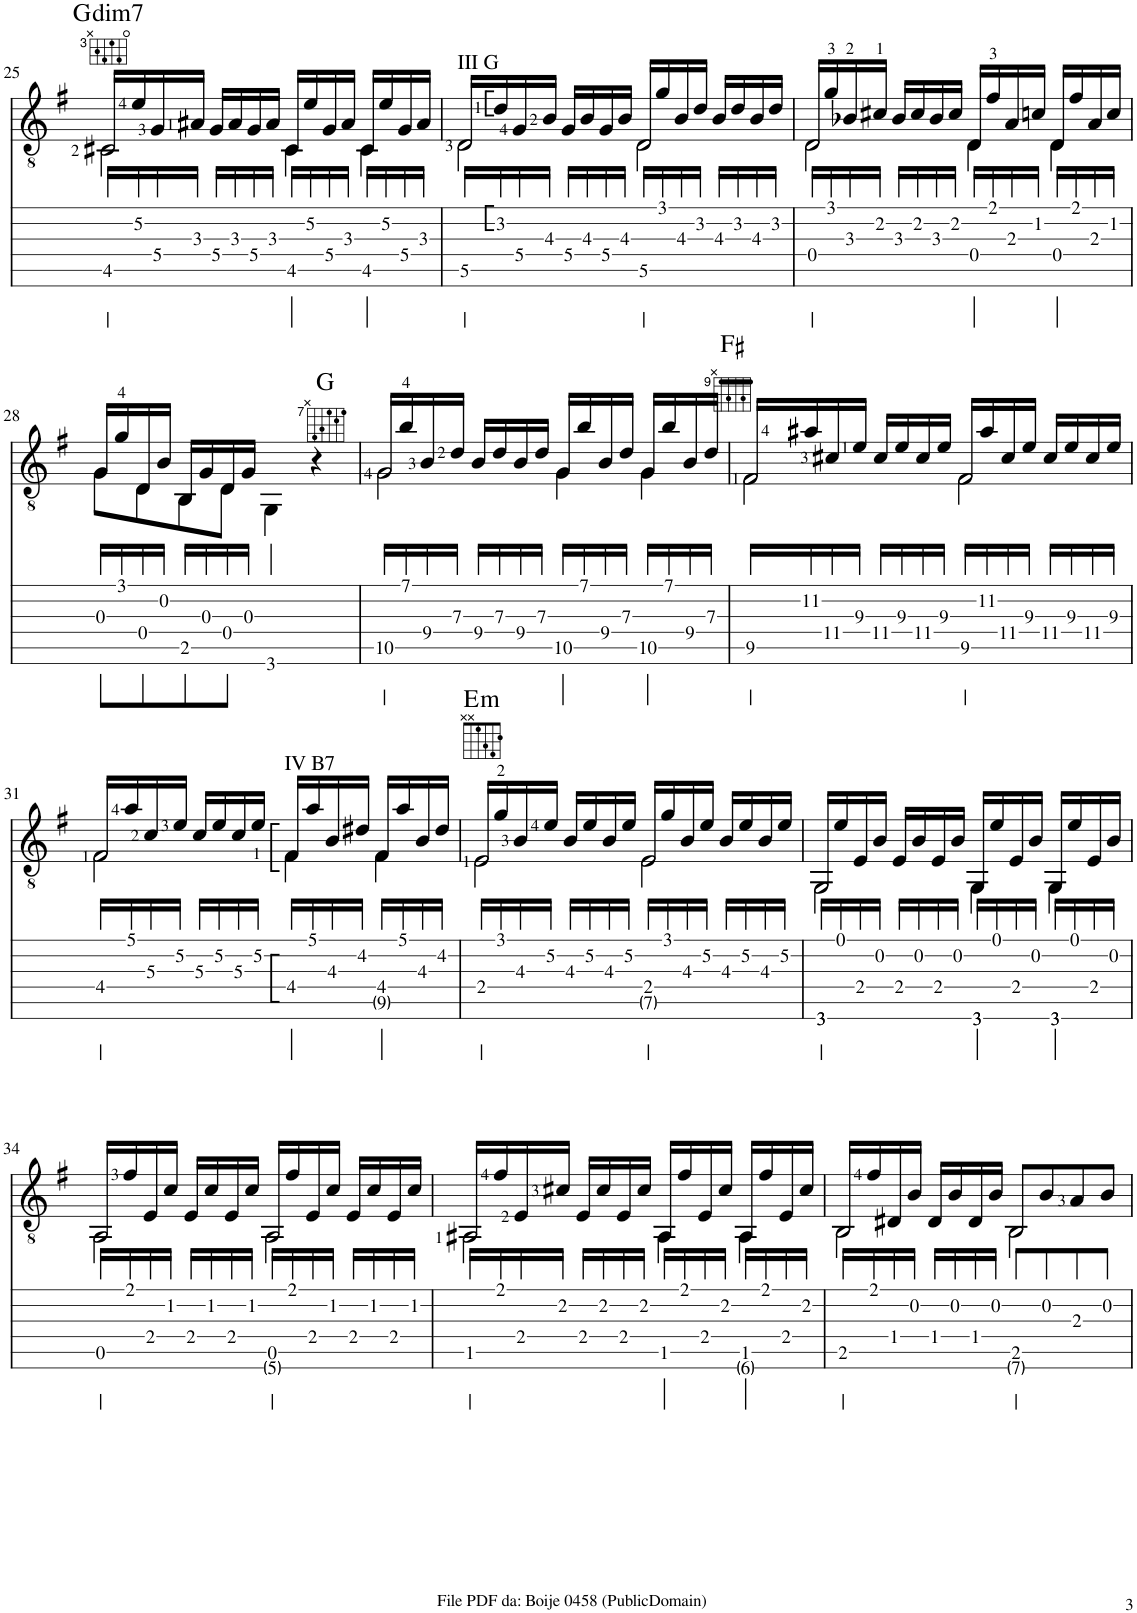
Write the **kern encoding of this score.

**kern	**kern	**harte
*part2	*part1	*part1
*staff2	*staff1	*
*I"Chitarra classica (Intavolatura)	*I"Guitar	*
!!LO:PB:g=z
*	*clefGv2	*
*k[f#]	*k[f#]	*
*M4/4	*M4/4	*
*met(c)	*met(c)	*
=25	=25	=25
!LO:N:head=open	!LO:N:head=open	!LO:H:kt=dim7
*^	*^	*
16C#X/LL	2C#\	16C#X/LL	2C#\	G:dim7
16e/	.	16e/	.	.
16G/	.	16G/	.	.
16A#X/JJ	.	16A#X/JJ	.	.
16G/LL	.	16G/LL	.	.
16A#/	.	16A#/	.	.
16G/	.	16G/	.	.
16A#/JJ	.	16A#/JJ	.	.
16C#/LL	4C#\	16C#/LL	4C#\	.
16e/	.	16e/	.	.
16G/	.	16G/	.	.
16A#/JJ	.	16A#/JJ	.	.
16C#/LL	4C#\	16C#/LL	4C#\	.
16e/	.	16e/	.	.
16G/	.	16G/	.	.
16A#/JJ	.	16A#/JJ	.	.
=26	=26	=26	=26	=26
!	!	!LO:TX:a:t=III G	!	!
!LO:N:head=open	!	!LO:N:head=open	!	!
16D/LL	2D\	16D/LL	2D\	.
16d/	.	16d/	.	.
16G/	.	16G/	.	.
16B/JJ	.	16B/JJ	.	.
16G/LL	.	16G/LL	.	.
16B/	.	16B/	.	.
16G/	.	16G/	.	.
16B/JJ	.	16B/JJ	.	.
!LO:N:head=open	!	!LO:N:head=open	!	!
16D/LL	2D\	16D/LL	2D\	.
16g/	.	16g/	.	.
16B/	.	16B/	.	.
16d/JJ	.	16d/JJ	.	.
16B/LL	.	16B/LL	.	.
16d/	.	16d/	.	.
16B/	.	16B/	.	.
16d/JJ	.	16d/JJ	.	.
=27	=27	=27	=27	=27
!LO:N:head=open	!	!LO:N:head=open	!	!
16D/LL	2D\	16D/LL	2D\	.
16g/	.	16g/	.	.
16B-X/	.	16B-X/	.	.
16c#X/JJ	.	16c#X/JJ	.	.
16B-/LL	.	16B-/LL	.	.
16c#/	.	16c#/	.	.
16B-/	.	16B-/	.	.
16c#/JJ	.	16c#/JJ	.	.
16D/LL	4D\	16D/LL	4D\	.
16f#/	.	16f#/	.	.
16A/	.	16A/	.	.
16cn/JJ	.	16cn/JJ	.	.
16D/LL	4D\	16D/LL	4D\	.
16f#/	.	16f#/	.	.
16A/	.	16A/	.	.
16c/JJ	.	16c/JJ	.	.
!!LO:LB:g=z	!!
=28	=28	=28	=28	=28
16G/LL	8G\L	16G/LL	8G\L	.
16g/	.	16g/	.	.
16D/	8D\	16D/	8D\	.
16B/JJ	.	16B/JJ	.	.
16BB/LL	8BB\	16BB/LL	8BB\	.
16G/	.	16G/	.	.
16D/	8D\J	16D/	8D\J	.
16G/JJ	.	16G/JJ	.	.
4GG/	2ryy	4GG\	2ryy	.
4r	.	4r	.	.
=29	=29	=29	=29	=29
!LO:N:head=open	!	!LO:N:head=open	!	!
16G/LL	2G\	16G/LL	2G\	G:maj
16b/	.	16b/	.	.
16B/	.	16B/	.	.
16d/JJ	.	16d/JJ	.	.
16B/LL	.	16B/LL	.	.
16d/	.	16d/	.	.
16B/	.	16B/	.	.
16d/JJ	.	16d/JJ	.	.
16G/LL	4G\	16G/LL	4G\	.
16b/	.	16b/	.	.
16B/	.	16B/	.	.
16d/JJ	.	16d/JJ	.	.
16G/LL	4G\	16G/LL	4G\	.
16b/	.	16b/	.	.
16B/	.	16B/	.	.
16d/JJ	.	16d/JJ	.	.
=30	=30	=30	=30	=30
!LO:N:head=open	!	!LO:N:head=open	!	!
16F#/LL	2F#\	16F#/LL	2F#\	F#:maj
16a#X/	.	16a#X/	.	.
16c#X/	.	16c#X/	.	.
16e/JJ	.	16e/JJ	.	.
16c#/LL	.	16c#/LL	.	.
16e/	.	16e/	.	.
16c#/	.	16c#/	.	.
16e/JJ	.	16e/JJ	.	.
!LO:N:head=open	!	!LO:N:head=open	!	!
16F#/LL	2F#\	16F#/LL	2F#\	.
16a#/	.	16a#/	.	.
16c#/	.	16c#/	.	.
16e/JJ	.	16e/JJ	.	.
16c#/LL	.	16c#/LL	.	.
16e/	.	16e/	.	.
16c#/	.	16c#/	.	.
16e/JJ	.	16e/JJ	.	.
!!LO:LB:g=z	!!
=31	=31	=31	=31	=31
!LO:N:head=open	!	!LO:N:head=open	!	!
16F#/LL	2F#\	16F#/LL	2F#\	.
16a/	.	16a/	.	.
16c/	.	16c/	.	.
16e/JJ	.	16e/JJ	.	.
16c/LL	.	16c/LL	.	.
16e/	.	16e/	.	.
16c/	.	16c/	.	.
16e/JJ	.	16e/JJ	.	.
!	!	!LO:TX:a:t=IV B7	!	!
16F#/LL	4F#\	16F#/LL	4F#\	.
16a/	.	16a/	.	.
16B/	.	16B/	.	.
16d#X/JJ	.	16d#X/JJ	.	.
16F#/LL	4F#\	16F#/LL	4F#\	.
16a/	.	16a/	.	.
16B/	.	16B/	.	.
16d#/JJ	.	16d#/JJ	.	.
=32	=32	=32	=32	=32
!LO:N:head=open	!	!LO:N:head=open	!	!LO:H:kt=m
16E/LL	2E\	16E/LL	2E\	E:min
16g/	.	16g/	.	.
16B/	.	16B/	.	.
16e/JJ	.	16e/JJ	.	.
16B/LL	.	16B/LL	.	.
16e/	.	16e/	.	.
16B/	.	16B/	.	.
16e/JJ	.	16e/JJ	.	.
!LO:N:head=open	!	!LO:N:head=open	!	!
16E/LL	2E\	16E/LL	2E\	.
16g/	.	16g/	.	.
16B/	.	16B/	.	.
16e/JJ	.	16e/JJ	.	.
16B/LL	.	16B/LL	.	.
16e/	.	16e/	.	.
16B/	.	16B/	.	.
16e/JJ	.	16e/JJ	.	.
=33	=33	=33	=33	=33
!LO:N:head=open	!	!LO:N:head=open	!	!
16GG/LL	2GG\	16GG/LL	2GG\	.
16e/	.	16e/	.	.
16E/	.	16E/	.	.
16B/JJ	.	16B/JJ	.	.
16E/LL	.	16E/LL	.	.
16B/	.	16B/	.	.
16E/	.	16E/	.	.
16B/JJ	.	16B/JJ	.	.
16GG/LL	4GG\	16GG/LL	4GG\	.
16e/	.	16e/	.	.
16E/	.	16E/	.	.
16B/JJ	.	16B/JJ	.	.
16GG/LL	4GG\	16GG/LL	4GG\	.
16e/	.	16e/	.	.
16E/	.	16E/	.	.
16B/JJ	.	16B/JJ	.	.
!!LO:LB:g=z	!!
=34	=34	=34	=34	=34
!LO:N:head=open	!	!LO:N:head=open	!	!
16AA/LL	2AA\	16AA/LL	2AA\	.
16f#/	.	16f#/	.	.
16E/	.	16E/	.	.
16c/JJ	.	16c/JJ	.	.
16E/LL	.	16E/LL	.	.
16c/	.	16c/	.	.
16E/	.	16E/	.	.
16c/JJ	.	16c/JJ	.	.
!LO:N:head=open	!	!LO:N:head=open	!	!
16AA/LL	2AA\	16AA/LL	2AA\	.
16f#/	.	16f#/	.	.
16E/	.	16E/	.	.
16c/JJ	.	16c/JJ	.	.
16E/LL	.	16E/LL	.	.
16c/	.	16c/	.	.
16E/	.	16E/	.	.
16c/JJ	.	16c/JJ	.	.
=35	=35	=35	=35	=35
!LO:N:head=open	!	!LO:N:head=open	!	!
16AA#X/LL	2AA#\	16AA#X/LL	2AA#\	.
16f#/	.	16f#/	.	.
16E/	.	16E/	.	.
16c#X/JJ	.	16c#X/JJ	.	.
16E/LL	.	16E/LL	.	.
16c#/	.	16c#/	.	.
16E/	.	16E/	.	.
16c#/JJ	.	16c#/JJ	.	.
16AA#/LL	4AA#\	16AA#/LL	4AA#\	.
16f#/	.	16f#/	.	.
16E/	.	16E/	.	.
16c#/JJ	.	16c#/JJ	.	.
16AA#/LL	4AA#\	16AA#/LL	4AA#\	.
16f#/	.	16f#/	.	.
16E/	.	16E/	.	.
16c#/JJ	.	16c#/JJ	.	.
=36	=36	=36	=36	=36
!LO:N:head=open	!	!LO:N:head=open	!	!
16BB/LL	2BB\	16BB/LL	2BB\	.
16f#/	.	16f#/	.	.
16D#X/	.	16D#X/	.	.
16B/JJ	.	16B/JJ	.	.
16D#/LL	.	16D#/LL	.	.
16B/	.	16B/	.	.
16D#/	.	16D#/	.	.
16B/JJ	.	16B/JJ	.	.
!LO:N:head=open	!	!LO:N:head=open	!	!
8BB/L	2BB\	8BB/L	2BB\	.
8B/	.	8B/	.	.
8A/	.	8A/	.	.
8B/J	.	8B/J	.	.
*v	*v	*	*	*
*	*v	*v	*
=	=	=
*-	*-	*-
